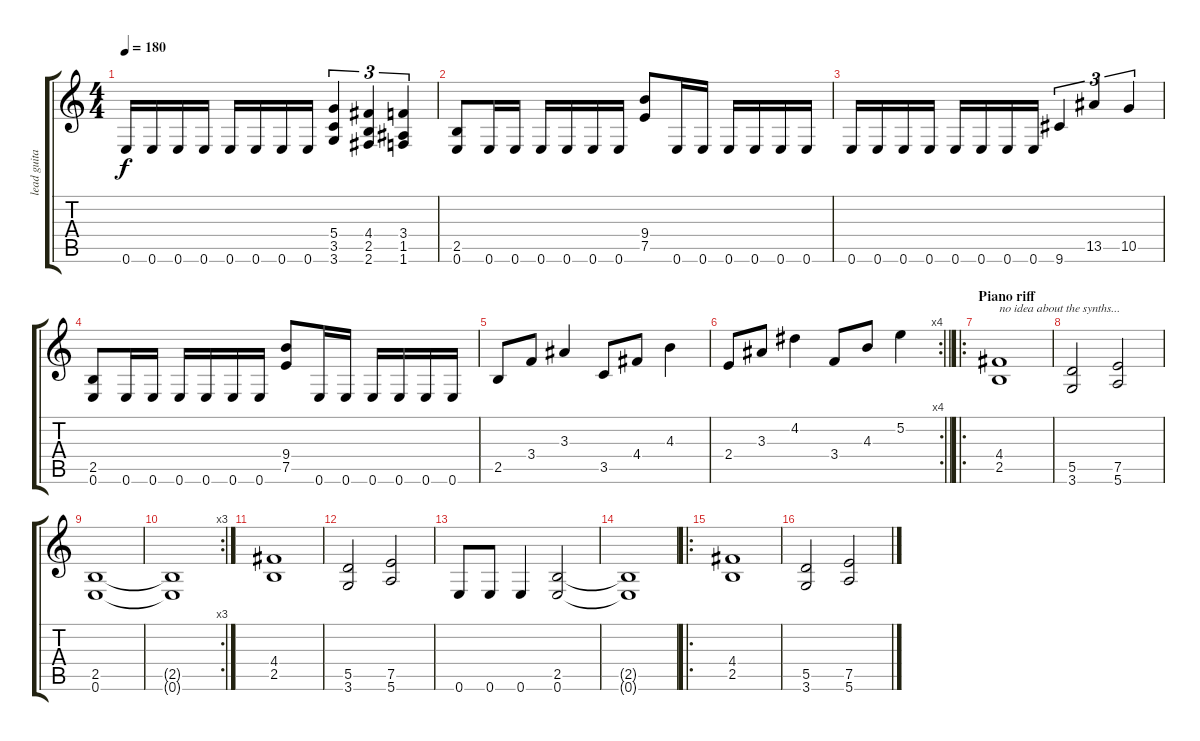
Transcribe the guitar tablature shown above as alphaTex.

\track ("lead guitar" "lead guita") {instrument distortionguitar}
\staff {score tabs}
\tuning (E4 B3 G3 D3 A2 E2) {hide}
\ts (4 4)
\tempo 180
\clef g2
\ks c
0.6.16{dy f} 0.6.16 0.6.16 0.6.16 0.6.16 0.6.16 0.6.16 0.6.16 (5.4 3.5 3.6).4{tu (3 2)} (4.4 2.5 2.6).4{tu (3 2)} (3.4 1.5 1.6).4{tu (3 2)} |
(2.5 0.6).8 0.6.16 0.6.16 0.6.16 0.6.16 0.6.16 0.6.16 (9.4 7.5).8 0.6.16 0.6.16 0.6.16 0.6.16 0.6.16 0.6.16 |
0.6.16 0.6.16 0.6.16 0.6.16 0.6.16 0.6.16 0.6.16 0.6.16 9.6.4{tu (3 2)} 13.5.4{tu (3 2)} 10.5.4{tu (3 2)} |
(2.5 0.6).8 0.6.16 0.6.16 0.6.16 0.6.16 0.6.16 0.6.16 (9.4 7.5).8 0.6.16 0.6.16 0.6.16 0.6.16 0.6.16 0.6.16 |
2.5.8 3.4.8 3.3.4 3.5.8 4.4.8 4.3.4 |
\rc 4
\barLineRight lightlight
2.4.8 3.3.8 4.2.4 3.4.8 4.3.8 5.2.4 |
\ro
\section ("" "Piano riff")
(4.4 2.5).1{txt "no idea about the synths..."} |
(5.5 3.6).2 (7.5 5.6).2 |
(2.5 0.6).1 |
\rc 3
(2.5{t} 0.6{t}).1 |
(4.4 2.5).1 |
(5.5 3.6).2 (7.5 5.6).2 |
0.6.8 0.6.8 0.6.4 (2.5 0.6).2 |
(2.5{t} 0.6{t}).1 |
\ro
(4.4 2.5).1 |
(5.5 3.6).2 (7.5 5.6).2
